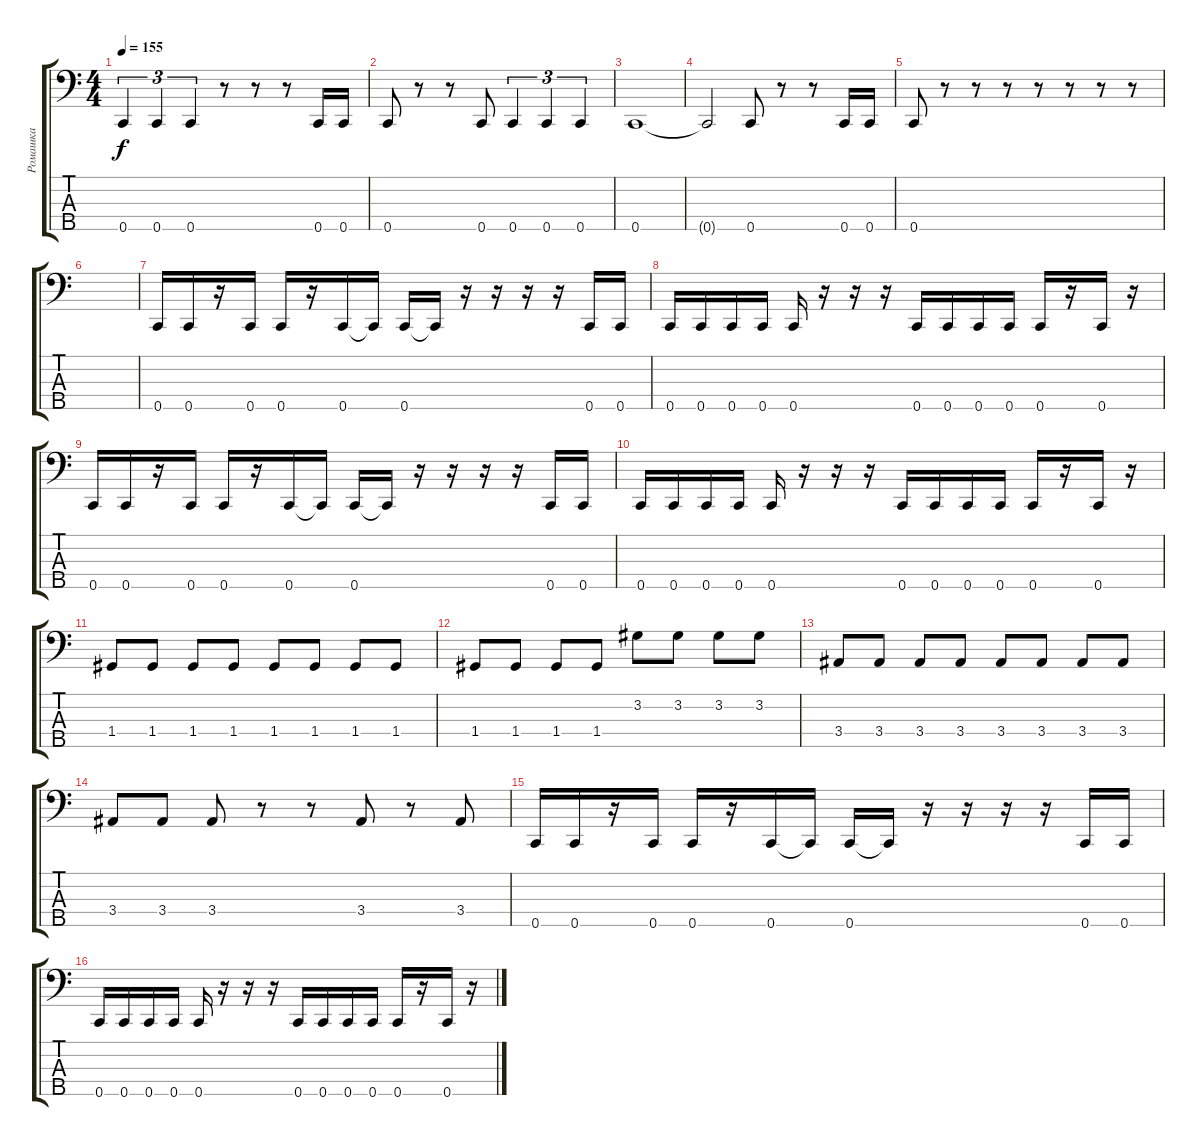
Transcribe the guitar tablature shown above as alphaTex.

\track ("Ромашка" "Ромашка") {instrument electricbassfinger}
\staff {score tabs}
\tuning (A2 F2 C2 G1 C1) {hide}
\ts (4 4)
\tempo 155
\clef f4
\ks c
0.5.4{tu (3 2) dy f} 0.5.4{tu (3 2)} 0.5.4{tu (3 2)} r.8 r.8 r.8 0.5.16 0.5.16 |
0.5.8 r.8 r.8 0.5.8 0.5.4{tu (3 2)} 0.5.4{tu (3 2)} 0.5.4{tu (3 2)} |
0.5.1 |
0.5{t}.2 0.5.8 r.8 r.8 0.5.16 0.5.16 |
0.5.8 r.8 r.8 r.8 r.8 r.8 r.8 r.8 |
|
0.5.16 0.5.16 r.16 0.5.16 0.5.16 r.16 0.5.16 0.5{t}.16 0.5.16 0.5{t}.16 r.16 r.16 r.16 r.16 0.5.16 0.5.16 |
0.5.16 0.5.16 0.5.16 0.5.16 0.5.16 r.16 r.16 r.16 0.5.16 0.5.16 0.5.16 0.5.16 0.5.16 r.16 0.5.16 r.16 |
0.5.16 0.5.16 r.16 0.5.16 0.5.16 r.16 0.5.16 0.5{t}.16 0.5.16 0.5{t}.16 r.16 r.16 r.16 r.16 0.5.16 0.5.16 |
0.5.16 0.5.16 0.5.16 0.5.16 0.5.16 r.16 r.16 r.16 0.5.16 0.5.16 0.5.16 0.5.16 0.5.16 r.16 0.5.16 r.16 |
1.4.8 1.4.8 1.4.8 1.4.8 1.4.8 1.4.8 1.4.8 1.4.8 |
1.4.8 1.4.8 1.4.8 1.4.8 3.2.8 3.2.8 3.2.8 3.2.8 |
3.4.8 3.4.8 3.4.8 3.4.8 3.4.8 3.4.8 3.4.8 3.4.8 |
3.4.8 3.4.8 3.4.8 r.8 r.8 3.4.8 r.8 3.4.8 |
0.5.16 0.5.16 r.16 0.5.16 0.5.16 r.16 0.5.16 0.5{t}.16 0.5.16 0.5{t}.16 r.16 r.16 r.16 r.16 0.5.16 0.5.16 |
0.5.16 0.5.16 0.5.16 0.5.16 0.5.16 r.16 r.16 r.16 0.5.16 0.5.16 0.5.16 0.5.16 0.5.16 r.16 0.5.16 r.16
